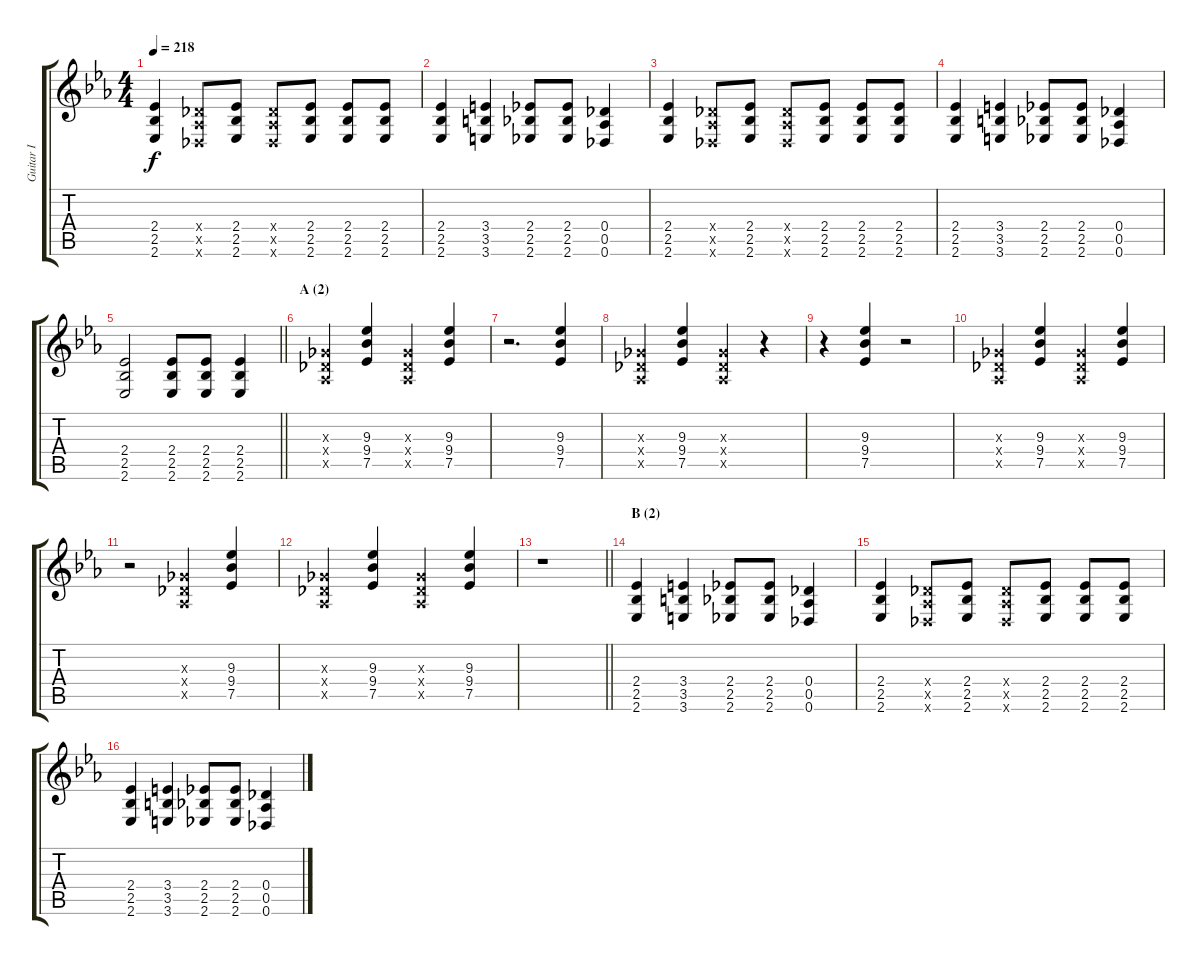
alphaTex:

\track ("Guitar I" "Guitar I") {instrument distortionguitar}
\staff {score tabs}
\tuning (Eb4 Bb3 Gb3 Db3 Ab2 Db2) {hide}
\ts (4 4)
\tempo 218
\clef g2
\ks eb
(2.4 2.5 2.6).4{dy f} (0.4{x} 0.5{x} 0.6{x}).8 (2.4 2.5 2.6).8 (0.4{x} 0.5{x} 0.6{x}).8 (2.4 2.5 2.6).8 (2.4 2.5 2.6).8 (2.4 2.5 2.6).8 |
(2.4 2.5 2.6).4 (3.4 3.5 3.6).4 (2.4 2.5 2.6).8 (2.4 2.5 2.6).8 (0.4 0.5 0.6).4 |
(2.4 2.5 2.6).4 (0.4{x} 0.5{x} 0.6{x}).8 (2.4 2.5 2.6).8 (0.4{x} 0.5{x} 0.6{x}).8 (2.4 2.5 2.6).8 (2.4 2.5 2.6).8 (2.4 2.5 2.6).8 |
(2.4 2.5 2.6).4 (3.4 3.5 3.6).4 (2.4 2.5 2.6).8 (2.4 2.5 2.6).8 (0.4 0.5 0.6).4 |
\barLineRight lightlight
(2.4 2.5 2.6).2 (2.4 2.5 2.6).8 (2.4 2.5 2.6).8 (2.4 2.5 2.6).4 |
\section ("" "A (2)")
(0.3{x} 0.4{x} 0.5{x}).4 (9.3 9.4 7.5).4 (0.3{x} 0.4{x} 0.5{x}).4 (9.3 9.4 7.5).4 |
r.2{d} (9.3 9.4 7.5).4 |
(0.3{x} 0.4{x} 0.5{x}).4 (9.3 9.4 7.5).4 (0.3{x} 0.4{x} 0.5{x}).4 r.4 |
r.4 (9.3 9.4 7.5).4 r.2 |
(0.3{x} 0.4{x} 0.5{x}).4 (9.3 9.4 7.5).4 (0.3{x} 0.4{x} 0.5{x}).4 (9.3 9.4 7.5).4 |
r.2 (0.3{x} 0.4{x} 0.5{x}).4 (9.3 9.4 7.5).4 |
(0.3{x} 0.4{x} 0.5{x}).4 (9.3 9.4 7.5).4 (0.3{x} 0.4{x} 0.5{x}).4 (9.3 9.4 7.5).4 |
\barLineRight lightlight
r.1 |
\section ("" "B (2)")
(2.4 2.5 2.6).4 (3.4 3.5 3.6).4 (2.4 2.5 2.6).8 (2.4 2.5 2.6).8 (0.4 0.5 0.6).4 |
(2.4 2.5 2.6).4 (0.4{x} 0.5{x} 0.6{x}).8 (2.4 2.5 2.6).8 (0.4{x} 0.5{x} 0.6{x}).8 (2.4 2.5 2.6).8 (2.4 2.5 2.6).8 (2.4 2.5 2.6).8 |
(2.4 2.5 2.6).4 (3.4 3.5 3.6).4 (2.4 2.5 2.6).8 (2.4 2.5 2.6).8 (0.4 0.5 0.6).4
